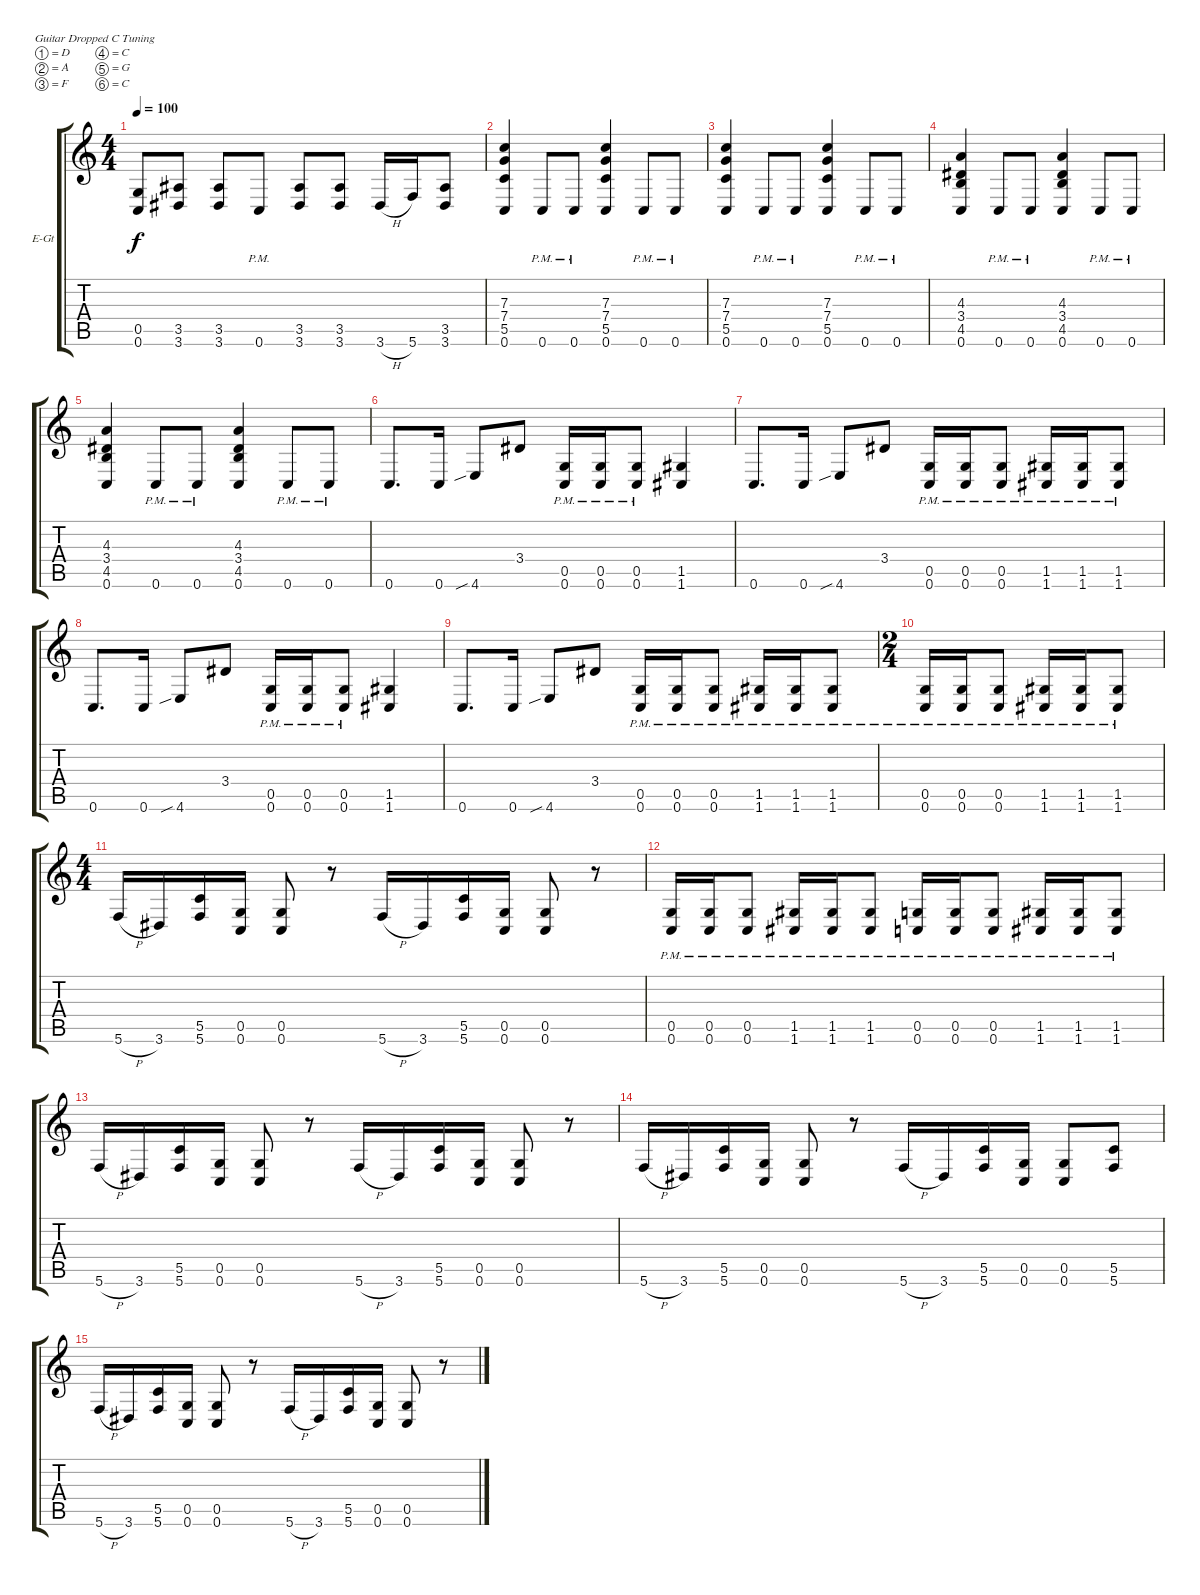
\bracketExtendMode groupsimilarinstruments
\firstSystemTrackNameOrientation horizontal
\otherSystemsTrackNameOrientation horizontal
\track ("Kirk Hammett (Lead Guitar)" "E-Gt") {instrument distortionguitar}
\staff {score tabs}
\tuning (D4 A3 F3 C3 G2 C2)
\ts (4 4)
\tempo 100
\clef g2
\ks c
(0.6 0.5).8{dy f} (3.6 3.5).8 (3.6 3.5).8 0.6{pm}.8 (3.6 3.5).8 (3.6 3.5).8 3.6{h}.16 5.6.16 (3.6 3.5).8 |
(0.6 5.5 7.4 7.3).4 0.6{pm}.8 0.6{pm}.8 (0.6 5.5 7.4 7.3).4 0.6{pm}.8 0.6{pm}.8 |
(0.6 5.5 7.4 7.3).4 0.6{pm}.8 0.6{pm}.8 (0.6 5.5 7.4 7.3).4 0.6{pm}.8 0.6{pm}.8 |
(4.5 3.4 4.3 0.6).4 0.6{pm}.8 0.6{pm}.8 (4.5 3.4 4.3 0.6).4 0.6{pm}.8 0.6{pm}.8 |
(4.5 3.4 4.3 0.6).4 0.6{pm}.8 0.6{pm}.8 (4.5 3.4 4.3 0.6).4 0.6{pm}.8 0.6{pm}.8 |
0.6.8{d} 0.6.16 4.6{sib}.8 3.4.8 (0.6{pm} 0.5{pm}).16 (0.6{pm} 0.5{pm}).16 (0.6{pm} 0.5{pm}).8 (1.6 1.5).4 |
0.6.8{d} 0.6.16 4.6{sib}.8 3.4.8 (0.6{pm} 0.5{pm}).16 (0.6{pm} 0.5{pm}).16 (0.6{pm} 0.5{pm}).8 (1.6{pm} 1.5{pm}).16 (1.5{pm} 1.6{pm}).16 (1.6{pm} 1.5{pm}).8 |
0.6.8{d} 0.6.16 4.6{sib}.8 3.4.8 (0.6{pm} 0.5{pm}).16 (0.6{pm} 0.5{pm}).16 (0.6{pm} 0.5{pm}).8 (1.6 1.5).4 |
0.6.8{d} 0.6.16 4.6{sib}.8 3.4.8 (0.6{pm} 0.5{pm}).16 (0.6{pm} 0.5{pm}).16 (0.6{pm} 0.5{pm}).8 (1.6{pm} 1.5{pm}).16 (1.5{pm} 1.6{pm}).16 (1.6{pm} 1.5{pm}).8 |
\ts (2 4)
(0.6{pm} 0.5{pm}).16 (0.6{pm} 0.5{pm}).16 (0.6{pm} 0.5{pm}).8 (1.6{pm} 1.5{pm}).16 (1.5{pm} 1.6{pm}).16 (1.6{pm} 1.5{pm}).8 |
\ts (4 4)
5.6{h}.16 3.6.16 (5.6 5.5).16 (0.6 0.5).16 (0.6 0.5).8 r.8 5.6{h}.16 3.6.16 (5.6 5.5).16 (0.6 0.5).16 (0.6 0.5).8 r.8 |
(0.6{pm} 0.5{pm}).16 (0.6{pm} 0.5{pm}).16 (0.6{pm} 0.5{pm}).8 (1.6{pm} 1.5{pm}).16 (1.5{pm} 1.6{pm}).16 (1.6{pm} 1.5{pm}).8 (0.6{pm} 0.5{pm}).16 (0.6{pm} 0.5{pm}).16 (0.6{pm} 0.5{pm}).8 (1.6{pm} 1.5{pm}).16 (1.5{pm} 1.6{pm}).16 (1.6{pm} 1.5{pm}).8 |
5.6{h}.16 3.6.16 (5.6 5.5).16 (0.6 0.5).16 (0.6 0.5).8 r.8 5.6{h}.16 3.6.16 (5.6 5.5).16 (0.6 0.5).16 (0.6 0.5).8 r.8 |
5.6{h}.16 3.6.16 (5.6 5.5).16 (0.6 0.5).16 (0.6 0.5).8 r.8 5.6{h}.16 3.6.16 (5.6 5.5).16 (0.6 0.5).16 (0.6 0.5).8 (5.6 5.5).8 |
5.6{h}.16 3.6.16 (5.6 5.5).16 (0.6 0.5).16 (0.6 0.5).8 r.8 5.6{h}.16 3.6.16 (5.6 5.5).16 (0.6 0.5).16 (0.6 0.5).8 r.8
